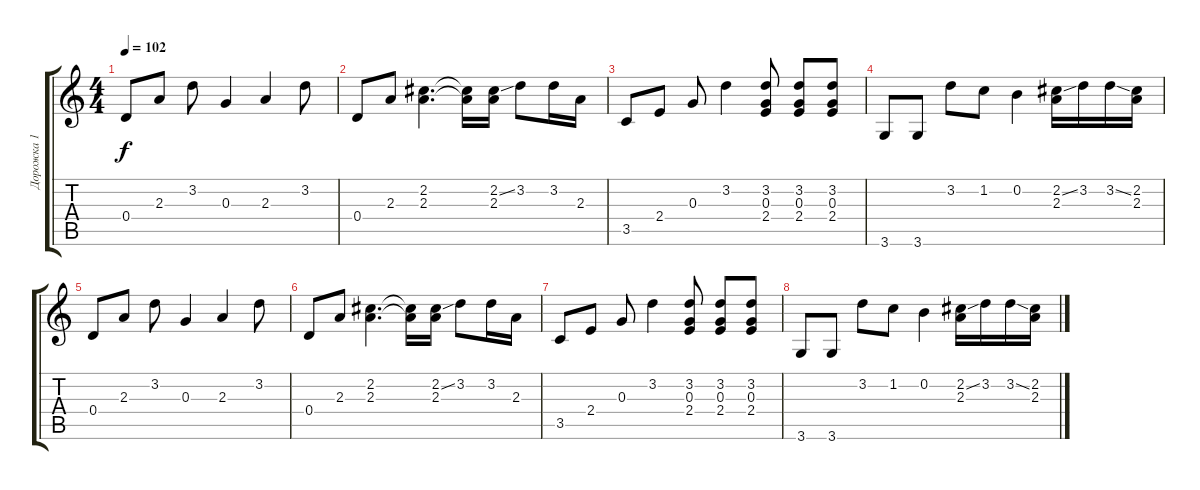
\track ("Дорожка 1" "Дорожка 1") {instrument acousticguitarsteel}
\staff {score tabs}
\tuning (E4 B3 G3 D3 A2 E2) {hide}
\ts (4 4)
\tempo 102
\clef g2
\ks c
0.4.8{dy f} 2.3.8 3.2.8 0.3.4 2.3.4 3.2.8 |
0.4.8 2.3.8 (2.2 2.3).4{d} (2.2{t} 2.3{t}).16 (2.2{ss} 2.3).16 3.2.8 3.2.16 2.3.16 |
3.5.8 2.4.8 0.3.8 3.2.4 (3.2 0.3 2.4).8 (3.2 0.3 2.4).8 (3.2 0.3 2.4).8 |
3.6.8 3.6.8 3.2.8 1.2.8 0.2.4 (2.2{ss} 2.3).16 3.2.16 3.2{ss}.16 (2.2 2.3).16 |
0.4.8 2.3.8 3.2.8 0.3.4 2.3.4 3.2.8 |
0.4.8 2.3.8 (2.2 2.3).4{d} (2.2{t} 2.3{t}).16 (2.2{ss} 2.3).16 3.2.8 3.2.16 2.3.16 |
3.5.8 2.4.8 0.3.8 3.2.4 (3.2 0.3 2.4).8 (3.2 0.3 2.4).8 (3.2 0.3 2.4).8 |
3.6.8 3.6.8 3.2.8 1.2.8 0.2.4 (2.2{ss} 2.3).16 3.2.16 3.2{ss}.16 (2.2 2.3).16
